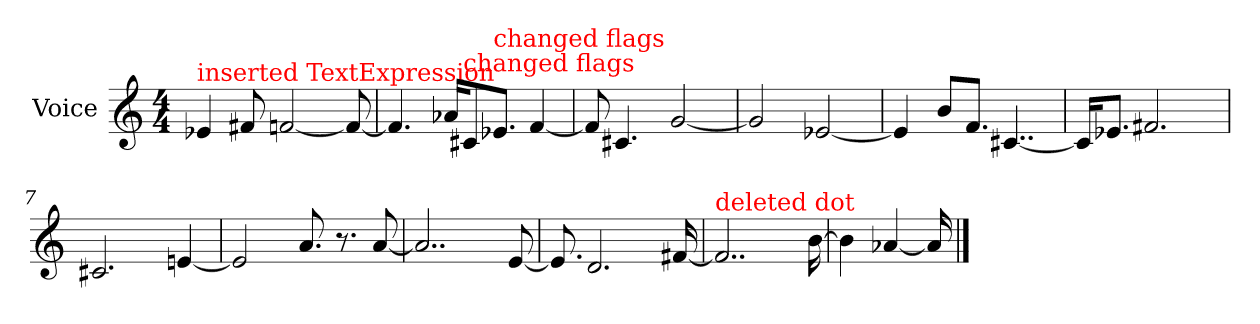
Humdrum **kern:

**kern
*part1
*staff1
*I"Voice
*I'Voice
*clefG2
*M4/4
=1
!LO:TX:color=#FF0000:t=inserted TextExpression
4e-X/
8f#X/
[<2fn/
8f/_
=2
4.f/]
16a-X/KL
!LO:TX:color=#FF0000:t=changed flags
8c#Xi/
!LO:TX:color=#FF0000:t=changed flags
8.e-Xi/J
[<4f/
=3
8f/]
4.c#X/
[<2g/
=4
2g/]
[<2e-X/
=5
4e-/]
8b/L
8.f/J
[<4..c#X/
=6
16c#/KL]
8.e-X/J
2.f#X/
=7
2.c#X/
[<4en/
=8
2e/]
8.a/
8.r
[<8a/
!!LO:LB:g=z
=9
2..a/]
[<8e/
=10
8.e/]
2.d/
[<16f#X/
=11
!LO:TX:color=#FF0000:t=deleted dot
2..f#i/]
[>16b\
=12
4b\]
[<4a-X/
16a-/]
==
*-
